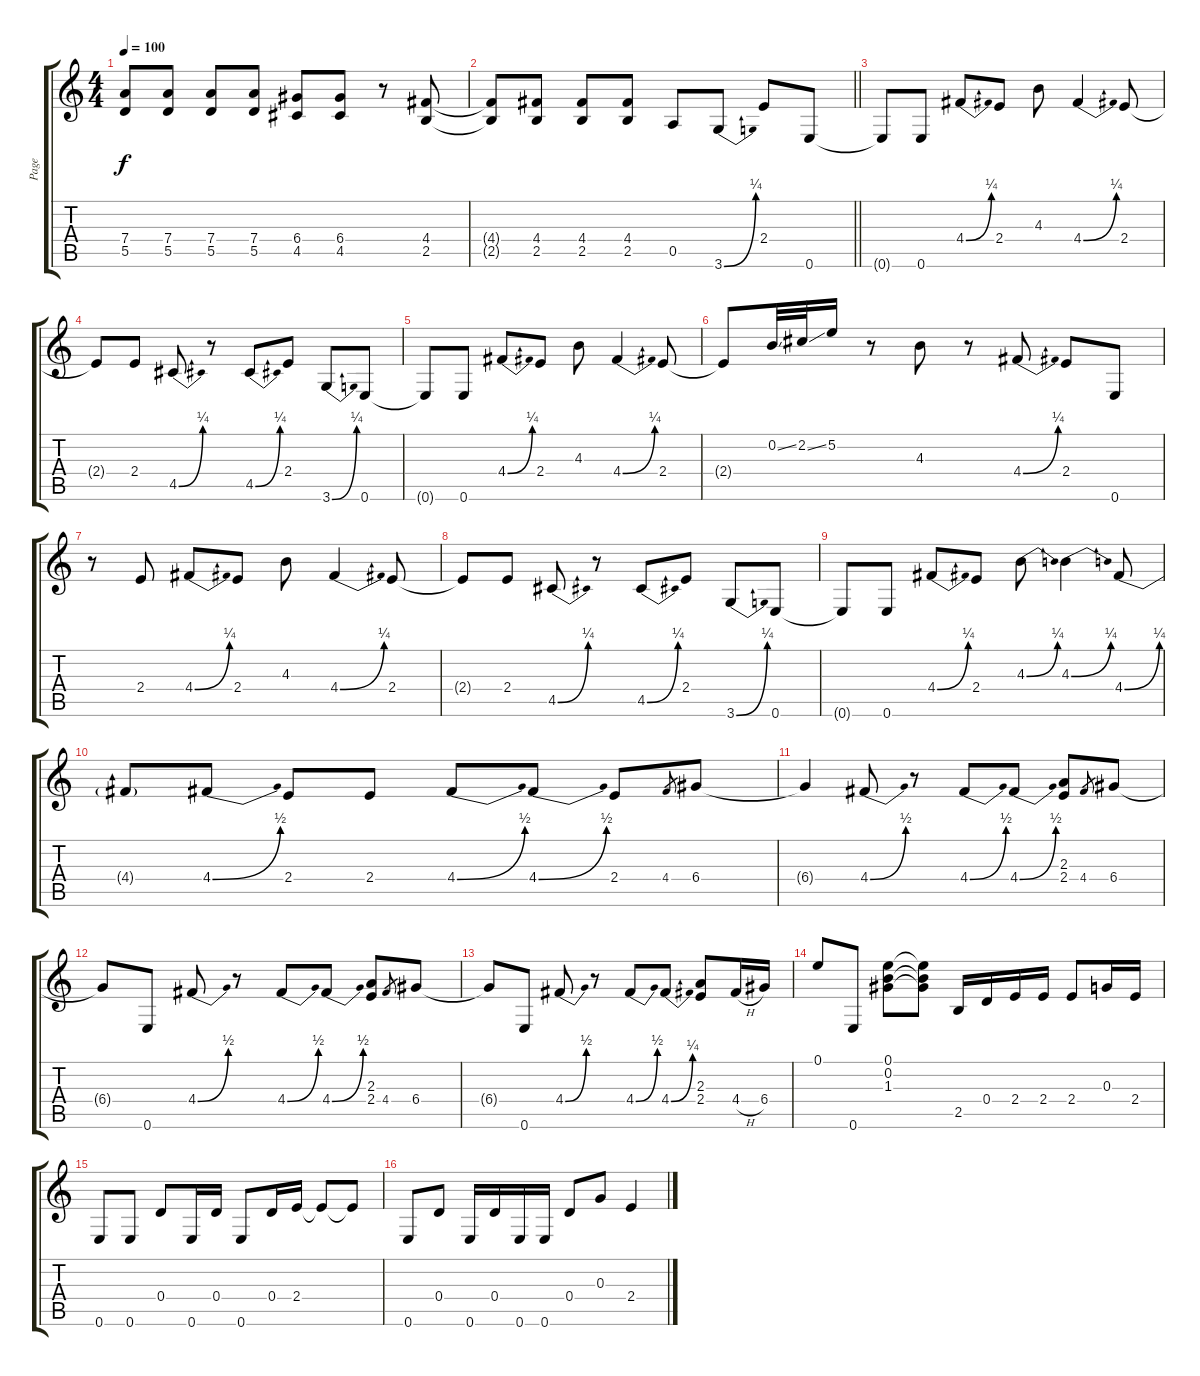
\track ("Page" "Page") {instrument distortionguitar}
\staff {score tabs}
\tuning (E4 B3 G3 D3 A2 E2) {hide}
\ts (4 4)
\tempo 100
\clef g2
\ks c
(7.4{t} 5.5{t}).8{dy f} (7.4 5.5).8 (7.4 5.5).8 (7.4 5.5).8 (6.4 4.5).8 (6.4 4.5).8 r.8 (4.4 2.5).8 |
\barLineRight lightlight
(4.4{t} 2.5{t}).8 (4.4 2.5).8 (4.4 2.5).8 (4.4 2.5).8 0.5.8 3.6{be (bend 0 0 60 1)}.8 2.4.8 0.6.8 |
0.6{t}.8{balance 8} 0.6.8 4.4{be (bend 0 0 60 1)}.8 2.4.8 4.3.8 4.4{be (bend 0 0 60 1)}.4 2.4.8 |
2.4{t}.8 2.4.8 4.5{be (bend 0 0 60 1)}.8 r.8 4.5{be (bend 0 0 60 1)}.8 2.4.8 3.6{be (bend 0 0 60 1)}.8 0.6.8 |
0.6{t}.8 0.6.8 4.4{be (bend 0 0 60 1)}.8 2.4.8 4.3.8 4.4{be (bend 0 0 60 1)}.4 2.4.8 |
2.4{t}.8 0.2{ss}.32 2.2{ss}.32 5.2.16 r.8 4.3.8 r.8 4.4{be (bend 0 0 60 1)}.8 2.4.8 0.6.8 |
r.8 2.4.8 4.4{be (bend 0 0 60 1)}.8 2.4.8 4.3.8 4.4{be (bend 0 0 60 1)}.4 2.4.8 |
2.4{t}.8 2.4.8 4.5{be (bend 0 0 60 1)}.8 r.8 4.5{be (bend 0 0 60 1)}.8 2.4.8 3.6{be (bend 0 0 60 1)}.8 0.6.8 |
0.6{t}.8 0.6.8 4.4{be (bend 0 0 60 1)}.8 2.4.8 4.3{be (bend 0 0 60 1)}.8 4.3{be (bend 0 0 60 1)}.4 4.4{be (bend 0 0 60 1)}.8 |
4.4{t}.8 4.4{be (bend 0 0 60 2)}.8 2.4.8 2.4.8 4.4{be (bend 0 0 60 2)}.8 4.4{be (bend 0 0 60 2)}.8 2.4.8 4.4.8{gr} 6.4.8 |
6.4{t}.4 4.4{be (bend 0 0 60 2)}.8 r.8 4.4{be (bend 0 0 60 2)}.8 4.4{be (bend 0 0 60 2)}.8 (2.3 2.4).8 4.4.8{gr} 6.4.8 |
6.4{t}.8 0.6.8 4.4{be (bend 0 0 60 2)}.8 r.8 4.4{be (bend 0 0 60 2)}.8 4.4{be (bend 0 0 60 2)}.8 (2.3 2.4).8 4.4.8{gr} 6.4.8 |
6.4{t}.8 0.6.8 4.4{be (bend 0 0 60 2)}.8 r.8 4.4{be (bend 0 0 60 2)}.8 4.4{be (bend 0 0 60 1)}.8 (2.3 2.4).8 4.4{h}.16 6.4.16 |
0.1.8 0.6.8 (0.1 0.2 1.3).8 (0.1{t} 0.2{t} 1.3{t}).8 2.5.16 0.4.16 2.4.16 2.4.16 2.4.8 0.3.16 2.4.16 |
0.6.8 0.6.8 0.4.8 0.6.16 0.4.16 0.6.8 0.4.16 2.4.16 2.4{t}.8 2.4{t}.8 |
0.6.8 0.4.8 0.6.16 0.4.16 0.6.16 0.6.16 0.4.8 0.3.8 2.4.4
